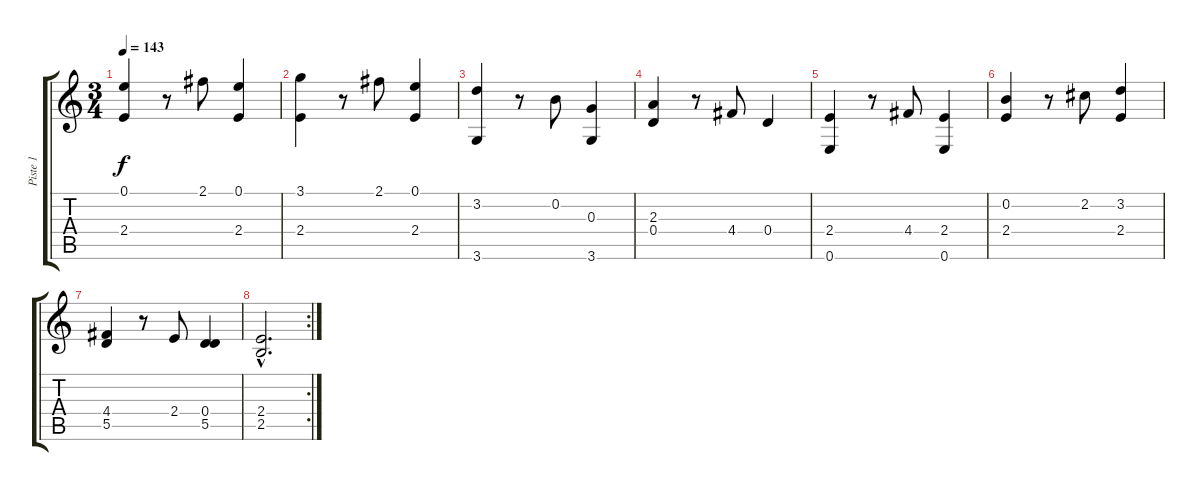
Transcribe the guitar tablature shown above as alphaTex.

\track ("Piste 1" "Piste 1") {instrument acousticguitarnylon}
\staff {score tabs}
\tuning (E4 B3 G3 D3 A2 E2) {hide}
\ts (3 4)
\tempo 143
\clef g2
\ks c
(0.1 2.4).4{dy f} r.8 2.1.8 (0.1 2.4).4 |
(3.1 2.4).4 r.8 2.1.8 (0.1 2.4).4 |
(3.2 3.6).4 r.8 0.2.8 (0.3 3.6).4 |
(2.3 0.4).4 r.8 4.4.8 0.4.4 |
(2.4 0.6).4 r.8 4.4.8 (2.4 0.6).4 |
(0.2 2.4).4 r.8 2.2.8 (3.2 2.4).4 |
(4.4 5.5).4 r.8 2.4.8 (0.4 5.5).4 |
\rc 2
(2.4{hac} 2.5{hac}).2{d}
